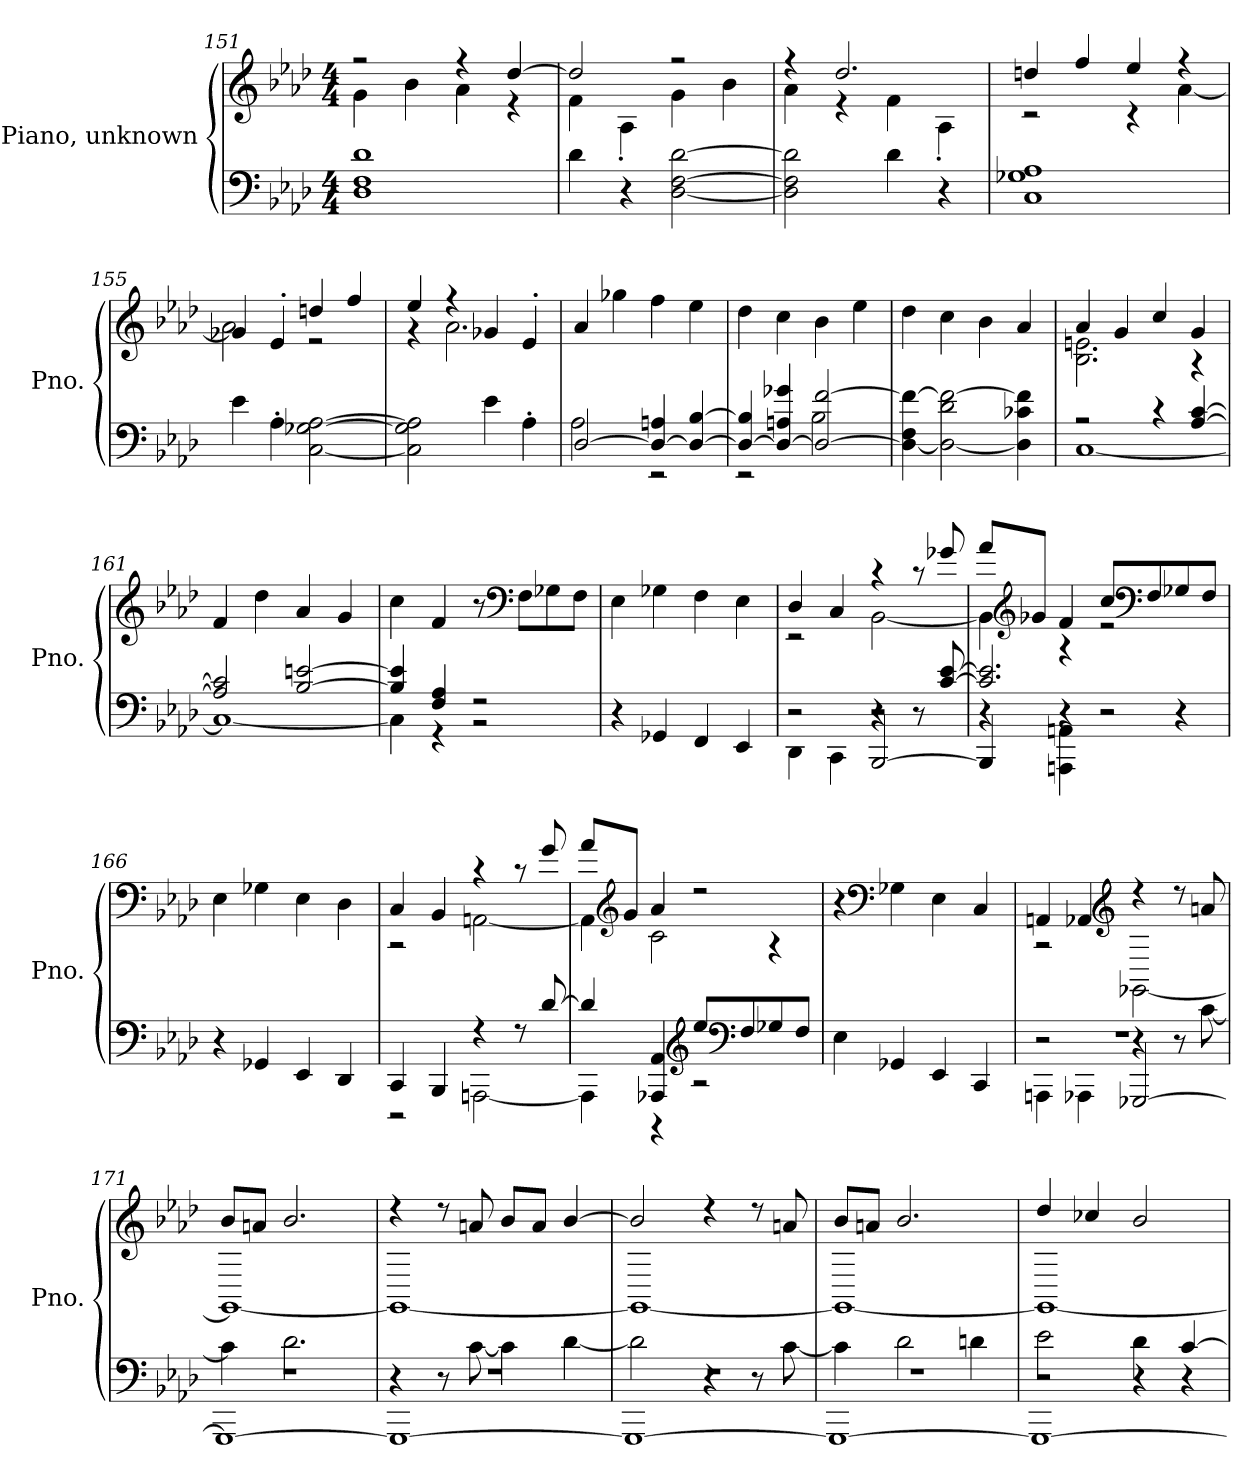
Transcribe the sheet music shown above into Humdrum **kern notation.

**kern	**kern
*part1	*part1
*staff2	*staff1
*I"Piano, unknown	*
*I'Pno.	*
*clefF4	*clefG2
*k[b-e-a-d-]	*k[b-e-a-d-]
*M4/4	*M4/4
=151	=151
*	*^
1D- 1F 1d-	2r	4g\
.	.	4b-\
.	4r	4a-\
.	[4dd-/	4r
!!LO:LB:g=z	!!
=152	=152	=152
4d-\	2dd-/]	4f\
4r	.	4A-'\
[2D-\ [2F\ [2d-\	2r	4g\
.	.	4b-\
=153	=153	=153
2D-\] 2F\] 2d-\]	4r	4a-\
.	2.dd-/	4r
4d-\	.	4f\
4r	.	4A-'\
=154	=154	=154
1C 1G-X 1A-	4ddn/	2r
.	4ff/	.
.	4ee-/	4r
.	4r	[4a-\
=155	=155	=155
4e-\	4g-X/	2a-\]
4A-'\	4e-'/	.
[2C\ [2G-X\ [2A-\	4ddn/	2r
.	4ff/	.
=156	=156	=156
2C\] 2G-\] 2A-\]	4ee-/	4r
.	4r	2.a-\
4e-\	4g-X/	.
4A-'\	4e-'/	.
*	*v	*v
=157	=157
*^	*
[2D-/	2A-\	4a-/
.	.	4gg-X\
4D-/_ 4An/	2r	4ff\
4D-/_ [4B-/	.	4ee-\
!!LO:LB:g=z
=158	=158	=158
4D-/_ 4B-/]	2r	4dd-\
4D-/_ 4An/ 4g-X/	.	4cc\
2D-/_ [2f/	2B-\	4b-\
.	.	4ee-\
*v	*v	*
=159	=159
4D-\_ 4F\ 4f\_	4dd-\
2D-\_ 2d-\ 2f\_	4cc\
.	4b-\
4D-\] 4c-X\ 4f\]	4a-/
=160	=160
*^	*^
2r	[1C	4a-/	2.B-\ 2.en\
.	.	4g/	.
4r	.	4cc/	.
[4A-/ [4c/	.	4g/	4r
*	*	*v	*v
=161	=161	=161
2A-/] 2c/]	1C_	4f/
.	.	4dd-\
[2B-/ [2en/	.	4a-/
.	.	4g/
=162	=162	=162
4B-/] 4e/]	4C\]	4cc\
4F/ 4A-/	4r	4f/
2r	2r	8r
*	*	*clefF4
.	.	8F\L
.	.	8G-X\
.	.	8F\J
*v	*v	*
=163	=163
4r	4E-\
4GG-X/	4G-X\
4FF/	4F\
4EE-/	4E-\
!!LO:LB:g=z
=164	=164
*^	*^
*	*^	*	*
2r	4DD-\	2r	4D-/	2r
.	4CC\	.	4C/	.
4r	2r	[2BBB-/	4r	[2BB-\
8r	.	.	8r	.
[8c/ [8e-/	.	.	8g-X/	.
=165	=165	=165	=165	=165
2.c/] 2.e-/]	4r	4BBB-/]	8a-/L	4BB-\]
*	*	*	*clefG2	*
.	.	.	8g-X/J	.
.	4AAAn\ 4AAn\	4r	4f/	4r
.	2r	2r	8cc/L	2r
*	*	*	*clefF4	*
.	.	.	8F/	.
4r	.	.	8G-X/	.
.	.	.	8F/J	.
*v	*v	*v	*	*
*	*v	*v
=166	=166
4r	4E-\
4GG-X/	4G-X\
4EE-/	4E-\
4DD-/	4D-\
=167	=167
*^	*^
4CC/	2r	4C/	2r
4BBB-/	.	4BB-/	.
4r	[2AAAn\	4r	[2AAn\
8r	.	8r	.
[8d-/	.	8g/	.
!!LO:LB:g=z	!!
=168	=168	=168	=168
4d-/]	4AAA\]	8a-/L	4AA\]
*	*	*clefG2	*
.	.	8g/J	.
4AAA-X/ 4AA-/	4r	4a-/	2c\
*clefG2	*	*	*
8ee-/L	2r	2r	.
*clefF4	*	*	*
8F/	.	.	.
8G-X/	.	.	4r
8F/J	.	.	.
*v	*v	*	*
*	*v	*v
=169	=169
4E-\	4r
*	*clefF4
4GG-X/	4G-X\
4EE-/	4E-\
4CC/	4C/
=170	=170
*^	*^
*	*^	*	*
1r	4AAAn\	2r	4AAn/	2r
.	4AAA-X\	.	4AA-X/	.
*	*	*	*clefG2	*
.	4r	[2GGG-X/	4r	[2GG-X\
.	8r	.	8r	.
.	[8c\	.	8an/	.
=171	=171	=171	=171	=171
1r	4c\]	1GGG-_	8b-/L	1GG-_
.	.	.	8an/J	.
.	2.d-\	.	2.b-/	.
!!LO:LB:g=z	!!
=172	=172	=172	=172	=172
1r	4r	1GGG-_	4r	1GG-_
.	8r	.	8r	.
.	[8c\	.	8an/	.
.	4c\]	.	8b-/L	.
.	.	.	8a/J	.
.	[4d-\	.	[4b-/	.
=173	=173	=173	=173	=173
1r	2d-\]	1GGG-_	2b-/]	1GG-_
.	4r	.	4r	.
.	8r	.	8r	.
.	[8c\	.	8an/	.
=174	=174	=174	=174	=174
1r	4c\]	1GGG-_	8b-/L	1GG-_
.	.	.	8an/J	.
.	2d-\	.	2.b-/	.
.	4dn\	.	.	.
=175	=175	=175	=175	=175
2r	2e-\	1GGG-_	4dd-/	1GG-_
.	.	.	4cc-X/	.
4r	4d-\	.	2b-/	.
[4c/	4r	.	.	.
*v	*v	*v	*	*
*	*v	*v
=	=
*-	*-
